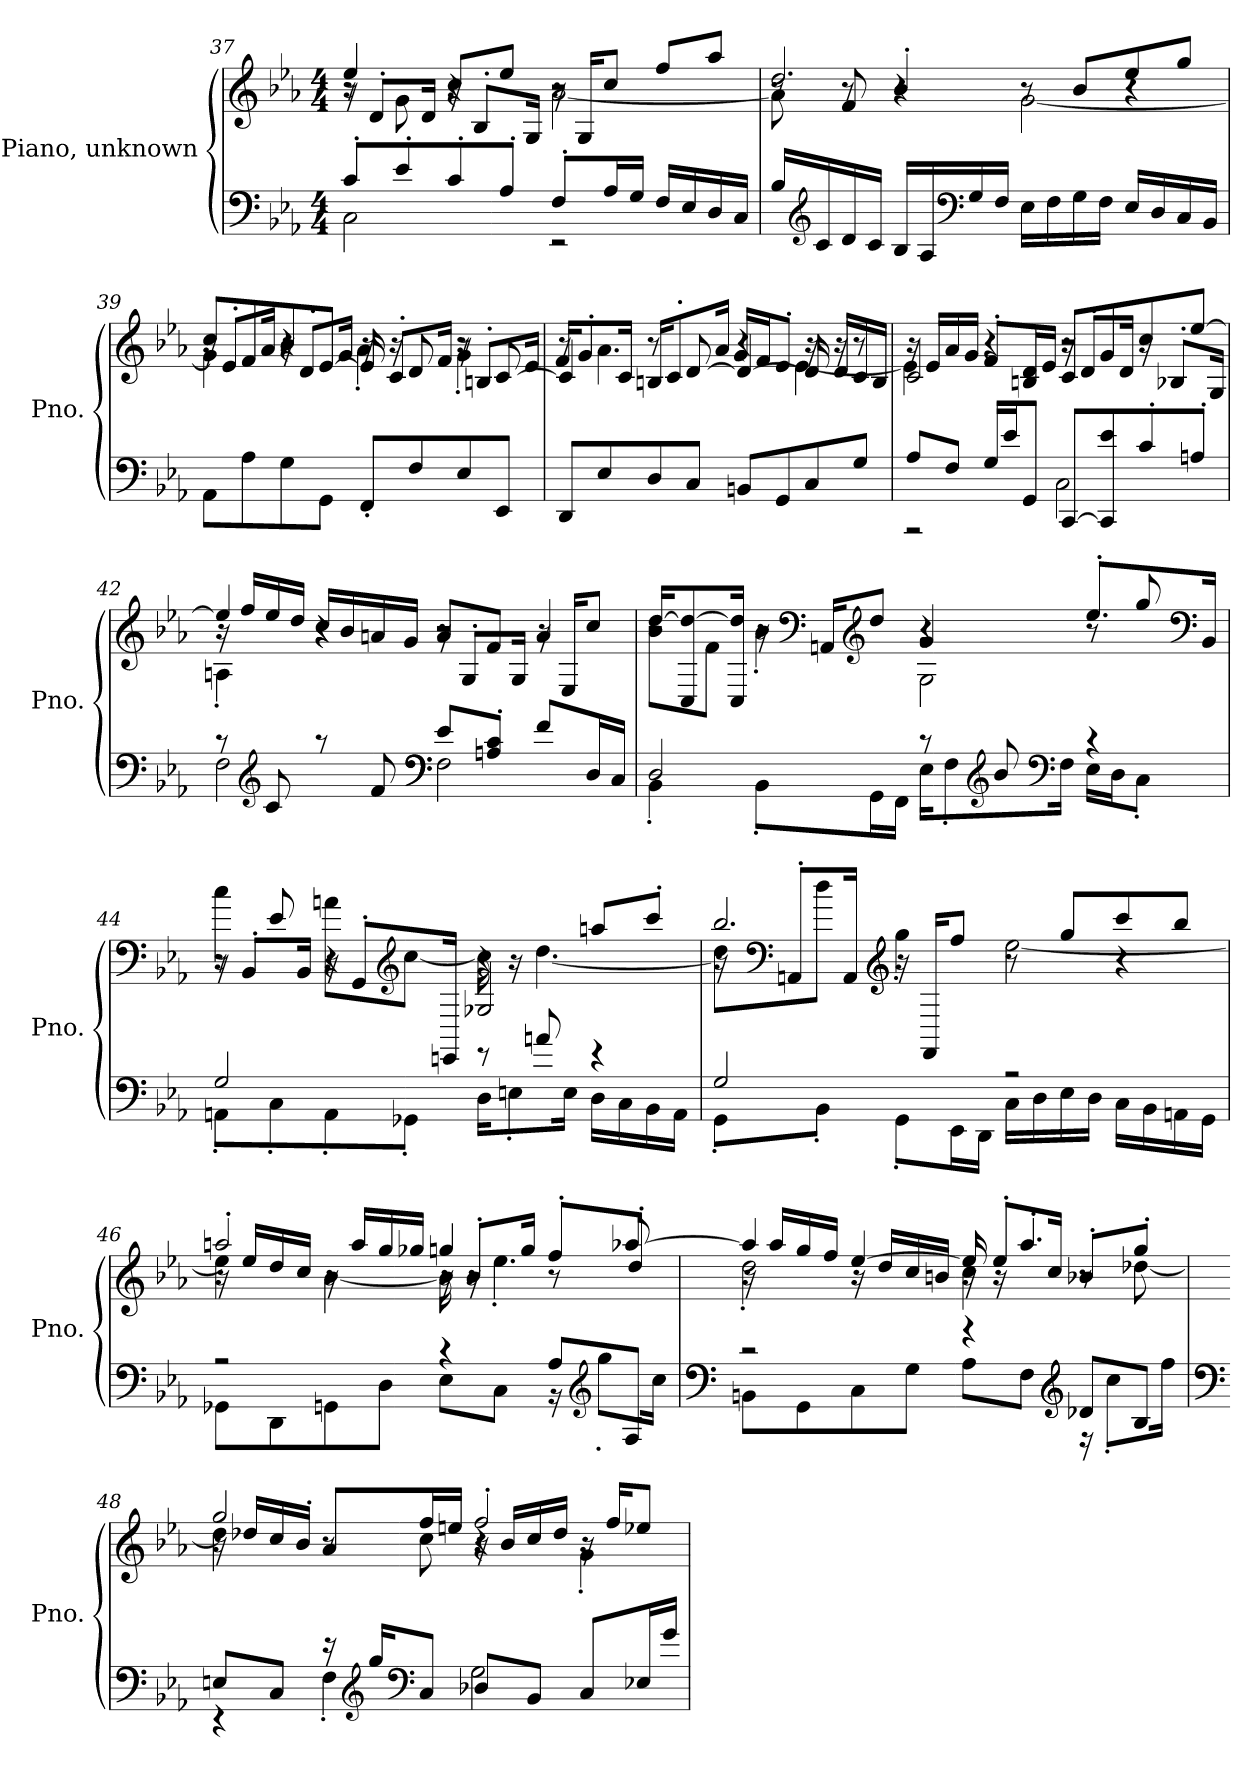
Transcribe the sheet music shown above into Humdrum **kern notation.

**kern	**kern
*part1	*part1
*staff2	*staff1
*I"Piano, unknown	*
*I'Pno.	*
!!LO:PB:g=z
*clefF4	*clefG2
*k[b-e-a-]	*k[b-e-a-]
*M4/4	*M4/4
=37	=37
*^	*^
*	*	*	*^
8c'/L	2C\	4ee-/	8r	16r
.	.	.	.	8d'/L
8e-'/	.	.	8g\	.
.	.	.	.	16d/Jk
8c'/	.	8cc/L	4r	16r
.	.	.	.	8B-'/L
8A-'/J	.	8ee-/J	.	.
.	.	.	.	16G/Jk
8F'/L	2r	2r	[2a-\	16r
.	.	.	.	16G/KL
16A-/L	.	.	.	8cc/J
16G/JJ	.	.	.	.
16F/LL	.	.	.	8ff/L
16E-/	.	.	.	.
16D/	.	.	.	8aa-/J
16C/JJ	.	.	.	.
*v	*v	*	*	*
=38	=38	=38	=38
16B-/LL	2.dd/	8a-\]	8r
*clefG2	*	*	*
16c/	.	.	.
16d/	.	8r	8f/
16c/JJ	.	.	.
16B-/LL	.	4r	4b-'/
16A-/	.	.	.
*clefF4	*	*	*
16G/	.	.	.
16F/JJ	.	.	.
16E-\LL	.	[2g\	8r
16F\	.	.	.
16G\	.	.	8b-/L
16F\JJ	.	.	.
16E-/LL	4r	.	8ee-/
16D/	.	.	.
16C/	.	.	8gg/J
16BB-/JJ	.	.	.
!!LO:LB:g=z	!!	!!
=39	=39	=39	=39
8AA-\L	8cc/L	4g\]	16r
.	.	.	8e-'/L
8A-\	8f/	.	.
.	.	.	16a-/Jk
8G\	8b-/	4r	16r
.	.	.	8d'/L
8GG\J	[8e-/J	.	.
.	.	.	16g/Jk
8FF'/L	16e-/]	4a-'\	16r
.	16r	.	8c'/L
8F/	8d/	.	.
.	.	.	16f/Jk
8E-/	8r	4g'\	16r
.	.	.	8Bn'/L
8EE-/J	[8c/	.	.
.	.	.	16e-/Jk
=40	=40	=40	=40
8DD/L	4c/]	8r	16f/KL
.	.	.	8g'/
8E-/	.	4.a-\	.
.	.	.	16c/Jk
8D/	8r	.	16Bn/KL
.	.	.	8c'/
8C/J	[8d/	.	.
.	.	.	16a-/Jk
8BBn/L	4d/_	4r	16g/LL
.	.	.	16f/J
8GG/	.	.	8e-'/J
8C/	16d/]	[4e-\	16r
.	16r	.	16d/LL
8G/J	8r	.	16c/
.	.	.	16B/JJ
!!LO:LB:g=z	!!	!!
=41	=41	=41	=41
*^	*	*	*
8A-/L	2r	2c/	4e-\]	16r
.	.	.	.	16e-/LL
8F/J	.	.	.	16a-/
.	.	.	.	16g/JJ
16G/LL	.	.	4r	8f'/L
16e-/J	.	.	.	.
8GG/J	.	.	.	16Bn/ 16d/L
.	.	.	.	16e-/JJ
[8CC/L	2C\	8c/L	2r	16r
.	.	.	.	8d'/L
8CC/] 8e-/	.	8g/	.	.
.	.	.	.	16d/Jk
8c'/	.	8cc/	.	16r
.	.	.	.	8B-X'/L
8An'/J	.	[8ee-/J	.	.
.	.	.	.	16G/Jk
=42	=42	=42	=42	=42
8r	2F\	4ee-/]	4An'\	16r
.	.	.	.	16ff/LL
*clefG2	*	*	*	*
8c/	.	.	.	16ee-/
.	.	.	.	16dd/JJ
8r	.	4r	4r	16cc/LL
.	.	.	.	16b-/
8f/	.	.	.	16an/
.	.	.	.	16g/JJ
*clefF4	*	*	*	*
8e-/L	2F\	8a/L	2r	16r
.	.	.	.	8G'/L
8An/' 8c/'J	.	8f/J	.	.
.	.	.	.	16G/Jk
8f/L	.	4a/	.	16r
.	.	.	.	16E-/KL
16D/L	.	.	.	8cc/J
16C/JJ	.	.	.	.
!!LO:LB:g=z	!!	!!
=43	=43	=43	=43	=43
2D/	4BB-'\	2r	8b-\L	[16dd/KL
.	.	.	.	8C/ 8dd/_
.	.	.	8f\J	.
.	.	.	.	16C/ 16dd/]Jk
.	8BB-'\L	.	4b-'\	16r
*	*	*clefF4	*	*
.	.	.	.	16AAn/KL
*	*	*clefG2	*	*
.	16GG\L	.	.	8dd/J
.	16FF\JJ	.	.	.
8r	16E-\KL	4r	2G\	4g/
.	8F'\	.	.	.
*clefG2	*	*	*	*
8b-/	.	.	.	.
*clefF4	*	*	*	*
.	16F\Jk	.	.	.
4r	16E-\LL	8r	.	8.ee-'/L
.	16D\J	.	.	.
.	8C'\J	8gg/	.	.
*	*	*clefF4	*	*
.	.	.	.	16BB-/Jk
!!LO:LB:g=z	!!	!!
=44	=44	=44	=44	=44
2G/	8AAn'\L	8r	4cc\	16r
.	.	.	.	8BB-'/L
.	8C'\	8e-/	.	.
.	.	.	.	16BB-/Jk
.	8AA'\	4r	8an\L	16r
.	.	.	.	8GG'/L
*	*	*clefG2	*	*
.	8GG-X'\J	.	[8cc\J	.
.	.	.	.	16EEn/Jk
8r	16D\KL	2G-X/	16cc\]	4r
.	8En'\	.	16r	.
8an/	.	.	[4.dd\	.
.	16E\Jk	.	.	.
4r	16D\LL	.	.	8aan/L
.	16C\	.	.	.
.	16BB-\	.	.	8ccc'/J
.	16AA\JJ	.	.	.
=45	=45	=45	=45	=45
2G/	8GG'\L	2.bb-/	8dd\L]	16r
*	*	*clefF4	*	*
.	.	.	.	8AAn'/L
.	8BB-'\J	.	8dd\J	.
.	.	.	.	16AA/Jk
*	*	*clefG2	*	*
.	8GG'\L	.	4gg'\	16r
.	.	.	.	16FF/KL
.	16EE-\L	.	.	8ff/J
.	16DD\JJ	.	.	.
2r	16C\LL	.	[2ee-\	8r
.	16D\	.	.	.
.	16E-\	.	.	8gg/L
.	16D\JJ	.	.	.
.	16C\LL	4r	.	8ccc/
.	16BB-\	.	.	.
.	16AAn\	.	.	8bb-/J
.	16GG\JJ	.	.	.
!!LO:LB:g=z	!!	!!
=46	=46	=46	=46	=46
2r	8GG-X\L	2aan'/	4ee-\]	16r
.	.	.	.	16ee-/LL
.	8DD\	.	.	16dd/
.	.	.	.	16cc/JJ
.	8GGn\	.	[4b-\	16r
.	.	.	.	16aa/LL
.	8D\J	.	.	16gg/
.	.	.	.	16gg-X/JJ
4r	8E-\L	4ggn/	16b-\]	16r
.	.	.	16r	8b-'/L
.	8C\J	.	4.ee-'\	.
.	.	.	.	16gg/Jk
8A-/L	16r	8r	.	8ff'/L
*clefG2	*	*	*	*
.	8gg'\L	.	.	.
8F/J	.	[8aa-X/	.	8dd'/J
.	16cc\Jk	.	.	.
=47	=47	=47	=47	=47
*clefF4	*	*	*	*
2r	8BBn\L	4aa-/]	2dd'\	16r
.	.	.	.	16aa-/LL
.	8GG\	.	.	16gg/
.	.	.	.	16ff/JJ
.	8C\	[4ee-/	.	16r
.	.	.	.	16dd/LL
.	8G\J	.	.	16cc/
.	.	.	.	16bn/JJ
4r	8A-\L	16ee-/]	4cc\	16r
.	.	16r	.	8ee-'/L
.	8F\J	4.aa-'/	.	.
.	.	.	.	16cc/Jk
*clefG2	*	*	*	*
8d-X/L	16r	.	8r	8b-X'/L
.	8cc'\L	.	.	.
8B-/J	.	.	[8dd-X\	8gg'/J
.	16ff\Jk	.	.	.
!!LO:PB:g=z	!!	!!
=48	=48	=48	=48	=48
*clefF4	*	*	*	*
8En/L	4r	2gg/	4dd-\]	16r
.	.	.	.	16dd-X/LL
8C/J	.	.	.	16cc/
.	.	.	.	16b-'/JJ
16r	4F'\	.	8r	8a-/L
*clefG2	*	*	*	*
16gg/KL	.	.	.	.
*clefF4	*	*	*	*
8C/J	.	.	8cc\	16ff/L
.	.	.	.	16een/JJ
8D-X/L	2G\	2ff'/	4r	16r
.	.	.	.	16b-/LL
8BB-/J	.	.	.	16cc/
.	.	.	.	16dd-/JJ
8C/L	.	.	4g'\	16r
.	.	.	.	16ff/KL
16E-X/L	.	.	.	8ee-X/J
16g/JJ	.	.	.	.
*v	*v	*	*	*
*	*v	*v	*v
=	=
*-	*-
